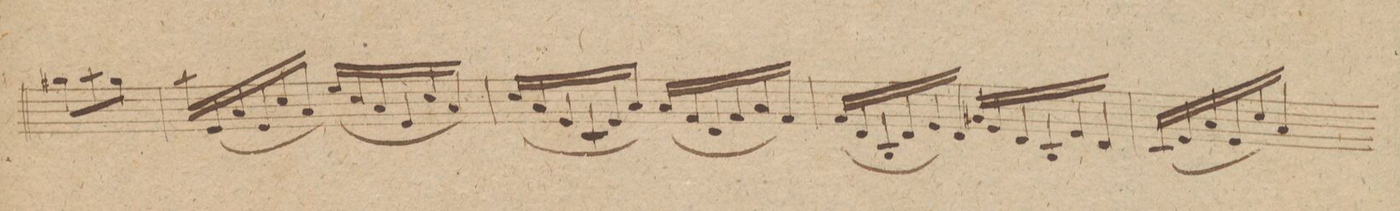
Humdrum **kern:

**kern	**dynam
*I"Violino IIdo	*
*clefG2	*
*k[]	*
*M6/8	*
8gg#X\L	.
8aa\	.
8gg#\J	.
=128	=128
16aa\LL	.
(16e/	.
16a/	.
16e/	.
16cc/	.
16a/JJ)	.
(16ee/LL	.
16cc/	.
16a/	.
16e/	.
16cc/	.
16a/JJ)	.
=129	=129
(16cc/LL	.
16a/	.
16e/	.
16c/	.
16e/	.
16a/JJ)	.
(16a/LL	.
16f/	.
16d/	.
16f/	.
16a/	.
16f/JJ)	.
=130	=130
(16f/LL	.
16d/	.
16B/	.
16d/	.
16e/	.
16d/JJ)	.
(16g#X/LL	.
16e/	.
16d/	.
16B/	.
16e/	.
16d/JJ)	.
=131	=131
(16c/LL	.
16e/	.
16a/	.
16e/	.
16cc/	.
16a/JJ)	.
*-	*-
